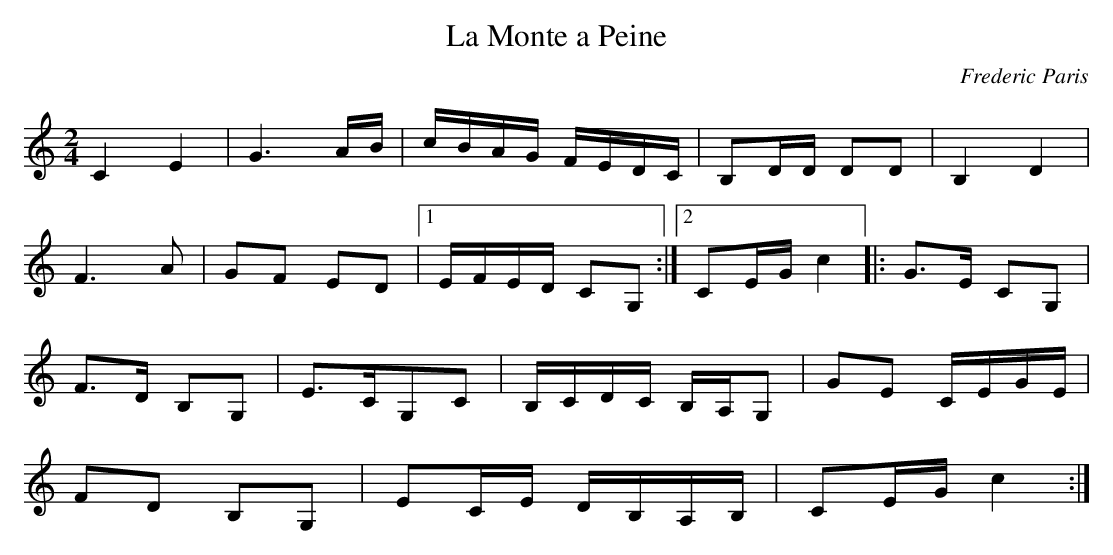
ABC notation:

X:1
T:La Monte a Peine
M:2/4
L:1/8
C:Frederic Paris
K:C
C2E2 | G3A/B/ | c/B/A/G/ F/E/D/C/ | B,D/D/ DD | B,2D2 |
F3A | GF ED |1 E/F/E/D/ CG, :|2 CE/G/ c2 |: G>E CG, |
F>D B,G, | E>CG,C | B,/C/D/C/ B,/A,/G, | GE C/E/G/E/ |
FD B,G, | EC/E/ D/B,/A,/B,/ | CE/G/ c2 :|
